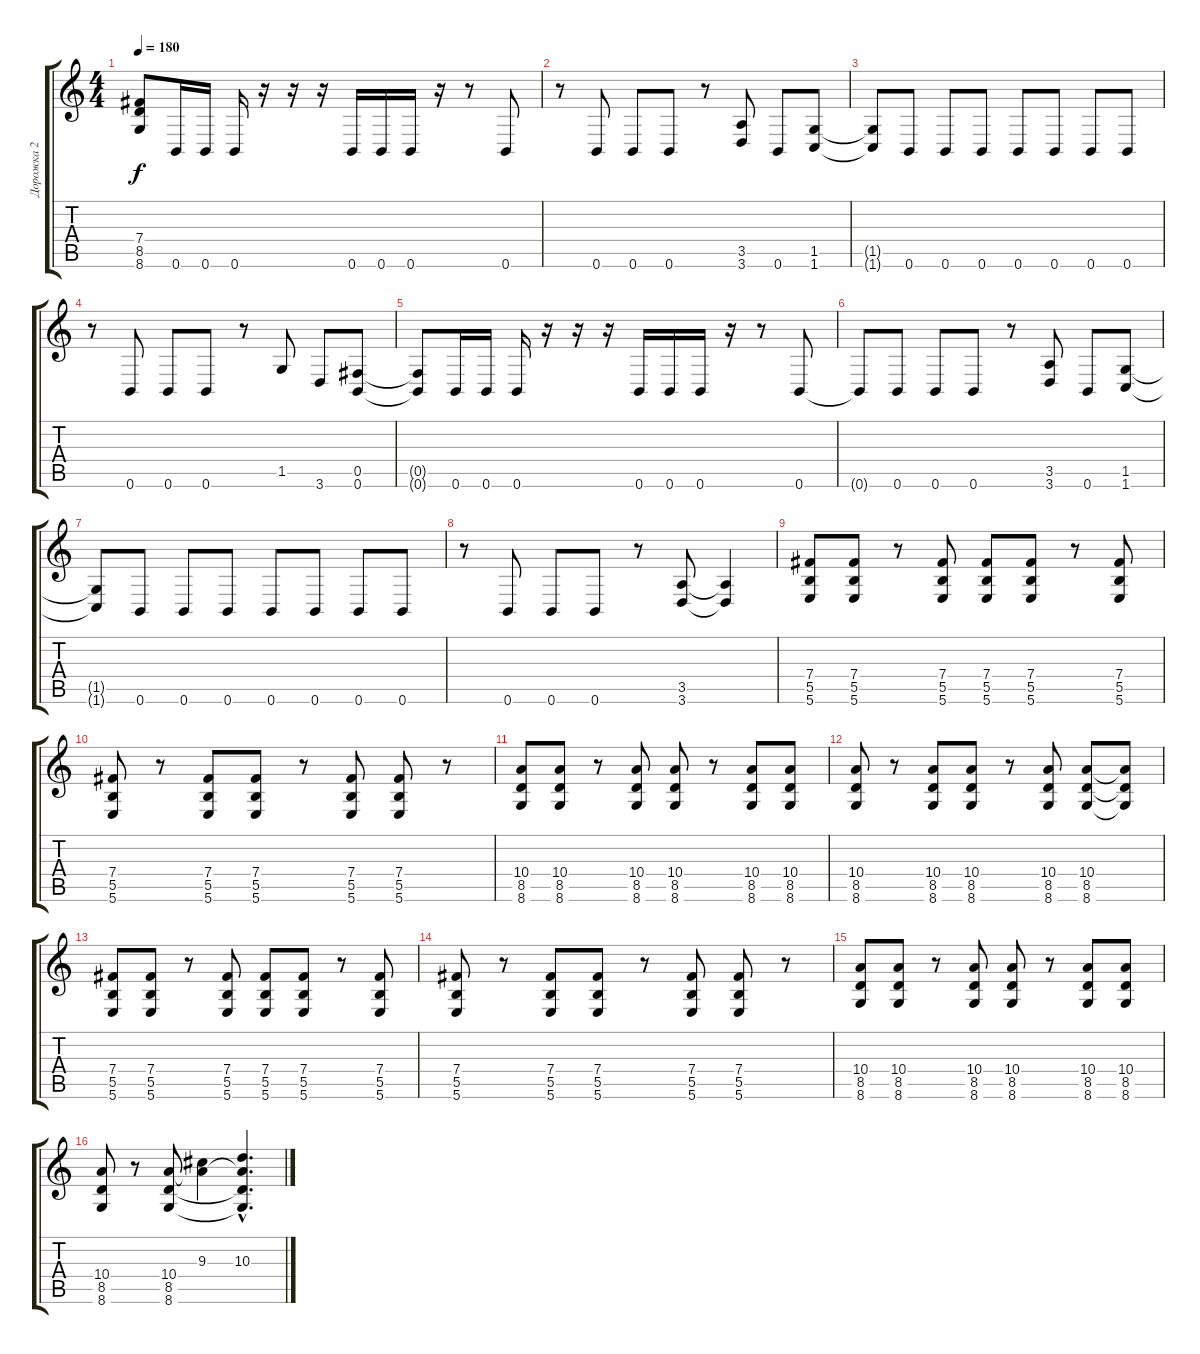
\track ("Дорожка 2" "Дорожка 2") {instrument distortionguitar}
\staff {score tabs}
\tuning (Db4 Ab3 E3 B2 Gb2 B1) {hide}
\ts (4 4)
\tempo 180
\clef g2
\ks c
(7.4{t} 8.5{t} 8.6{t}).8{dy f} 0.6.16 0.6.16 0.6.16 r.16 r.16 r.16 0.6.16 0.6.16 0.6.16 r.16 r.8 0.6.8 |
r.8 0.6.8 0.6.8 0.6.8 r.8 (3.5 3.6).8 0.6.8 (1.5 1.6).8 |
(1.5{t} 1.6{t}).8 0.6.8 0.6.8 0.6.8 0.6.8 0.6.8 0.6.8 0.6.8 |
r.8 0.6.8 0.6.8 0.6.8 r.8 1.5.8 3.6.8 (0.5 0.6).8 |
(0.5{t} 0.6{t}).8 0.6.16 0.6.16 0.6.16 r.16 r.16 r.16 0.6.16 0.6.16 0.6.16 r.16 r.8 0.6.8 |
0.6{t}.8 0.6.8 0.6.8 0.6.8 r.8 (3.5 3.6).8 0.6.8 (1.5 1.6).8 |
(1.5{t} 1.6{t}).8 0.6.8 0.6.8 0.6.8 0.6.8 0.6.8 0.6.8 0.6.8 |
r.8 0.6.8 0.6.8 0.6.8 r.8 (3.5 3.6).8 (3.5{t} 3.6{t}).4 |
(7.4 5.5 5.6).8 (7.4 5.5 5.6).8 r.8 (7.4 5.5 5.6).8 (7.4 5.5 5.6).8 (7.4 5.5 5.6).8 r.8 (7.4 5.5 5.6).8 |
(7.4 5.5 5.6).8 r.8 (7.4 5.5 5.6).8 (7.4 5.5 5.6).8 r.8 (7.4 5.5 5.6).8 (7.4 5.5 5.6).8 r.8 |
(10.4 8.5 8.6).8 (10.4 8.5 8.6).8 r.8 (10.4 8.5 8.6).8 (10.4 8.5 8.6).8 r.8 (10.4 8.5 8.6).8 (10.4 8.5 8.6).8 |
(10.4 8.5 8.6).8 r.8 (10.4 8.5 8.6).8 (10.4 8.5 8.6).8 r.8 (10.4 8.5 8.6).8 (10.4 8.5 8.6).8 (10.4{t} 8.5{t} 8.6{t}).8 |
(7.4 5.5 5.6).8 (7.4 5.5 5.6).8 r.8 (7.4 5.5 5.6).8 (7.4 5.5 5.6).8 (7.4 5.5 5.6).8 r.8 (7.4 5.5 5.6).8 |
(7.4 5.5 5.6).8 r.8 (7.4 5.5 5.6).8 (7.4 5.5 5.6).8 r.8 (7.4 5.5 5.6).8 (7.4 5.5 5.6).8 r.8 |
(10.4 8.5 8.6).8 (10.4 8.5 8.6).8 r.8 (10.4 8.5 8.6).8 (10.4 8.5 8.6).8 r.8 (10.4 8.5 8.6).8 (10.4 8.5 8.6).8 |
(10.4 8.5 8.6).8 r.8 (10.4 8.5 8.6).8 (9.3 10.4{t}).4 (10.3{hac} 10.4{hac t} 8.5{hac t} 8.6{hac t}).4{d}
